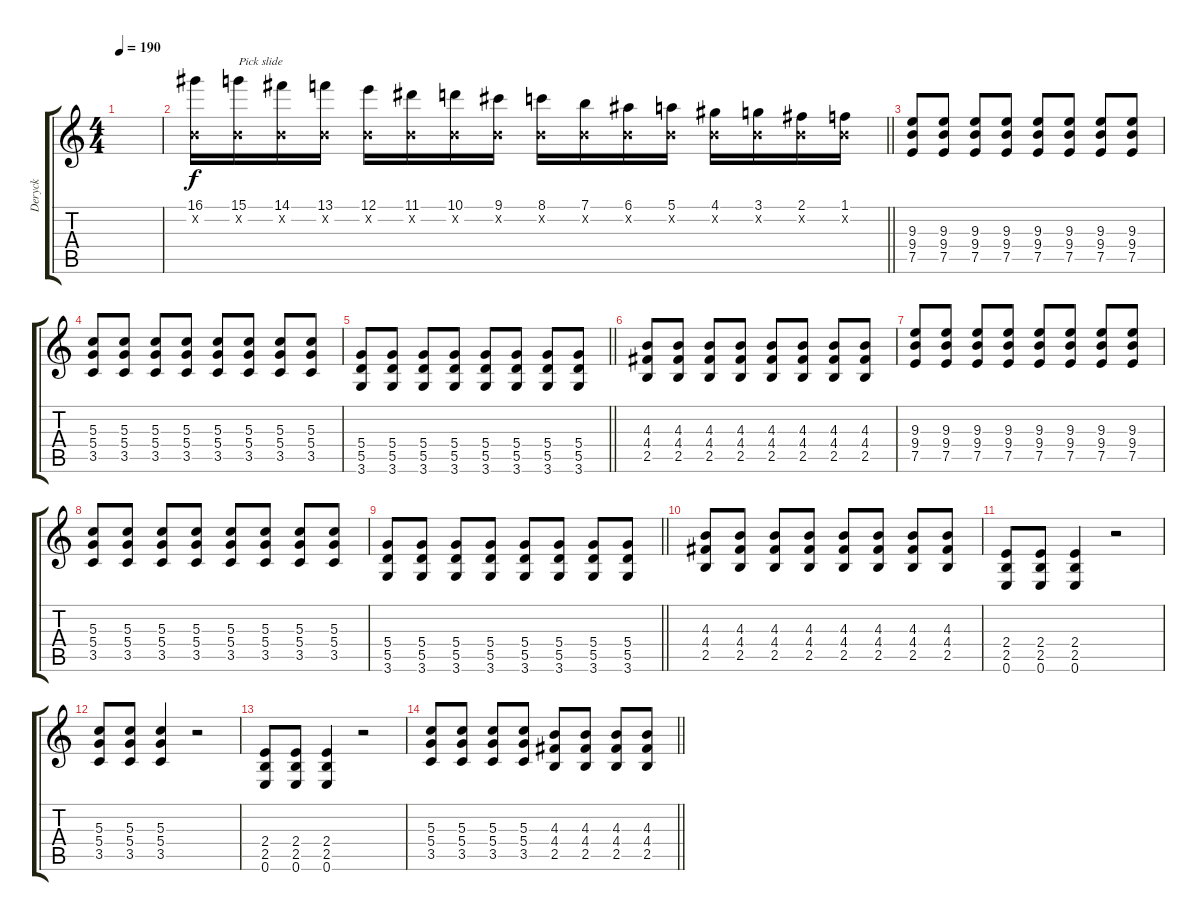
\track ("Deryck" "Deryck") {instrument overdrivenguitar}
\staff {score tabs}
\tuning (E4 B3 G3 D3 A2 E2) {hide}
\ts (4 4)
\tempo 190
\clef g2
\ks c
|
\barLineRight lightlight
(16.1 0.2{x}).16 (15.1 0.2{x}).16{txt "Pick slide"} (14.1 0.2{x}).16 (13.1 0.2{x}).16 (12.1 0.2{x}).16 (11.1 0.2{x}).16 (10.1 0.2{x}).16 (9.1 0.2{x}).16 (8.1 0.2{x}).16 (7.1 0.2{x}).16 (6.1 0.2{x}).16 (5.1 0.2{x}).16 (4.1 0.2{x}).16 (3.1 0.2{x}).16 (2.1 0.2{x}).16 (1.1 0.2{x}).16 |
(9.3 9.4 7.5).8{instrument distortionguitar} (9.3 9.4 7.5).8 (9.3 9.4 7.5).8 (9.3 9.4 7.5).8 (9.3 9.4 7.5).8 (9.3 9.4 7.5).8 (9.3 9.4 7.5).8 (9.3 9.4 7.5).8 |
(5.3 5.4 3.5).8 (5.3 5.4 3.5).8 (5.3 5.4 3.5).8 (5.3 5.4 3.5).8 (5.3 5.4 3.5).8 (5.3 5.4 3.5).8 (5.3 5.4 3.5).8 (5.3 5.4 3.5).8 |
\barLineRight lightlight
(5.4 5.5 3.6).8 (5.4 5.5 3.6).8 (5.4 5.5 3.6).8 (5.4 5.5 3.6).8 (5.4 5.5 3.6).8 (5.4 5.5 3.6).8 (5.4 5.5 3.6).8 (5.4 5.5 3.6).8 |
(4.3 4.4 2.5).8 (4.3 4.4 2.5).8 (4.3 4.4 2.5).8 (4.3 4.4 2.5).8 (4.3 4.4 2.5).8 (4.3 4.4 2.5).8 (4.3 4.4 2.5).8 (4.3 4.4 2.5).8 |
(9.3 9.4 7.5).8{instrument distortionguitar} (9.3 9.4 7.5).8 (9.3 9.4 7.5).8 (9.3 9.4 7.5).8 (9.3 9.4 7.5).8 (9.3 9.4 7.5).8 (9.3 9.4 7.5).8 (9.3 9.4 7.5).8 |
(5.3 5.4 3.5).8 (5.3 5.4 3.5).8 (5.3 5.4 3.5).8 (5.3 5.4 3.5).8 (5.3 5.4 3.5).8 (5.3 5.4 3.5).8 (5.3 5.4 3.5).8 (5.3 5.4 3.5).8 |
\barLineRight lightlight
(5.4 5.5 3.6).8 (5.4 5.5 3.6).8 (5.4 5.5 3.6).8 (5.4 5.5 3.6).8 (5.4 5.5 3.6).8 (5.4 5.5 3.6).8 (5.4 5.5 3.6).8 (5.4 5.5 3.6).8 |
(4.3 4.4 2.5).8 (4.3 4.4 2.5).8 (4.3 4.4 2.5).8 (4.3 4.4 2.5).8 (4.3 4.4 2.5).8 (4.3 4.4 2.5).8 (4.3 4.4 2.5).8 (4.3 4.4 2.5).8 |
(2.4 2.5 0.6).8 (2.4 2.5 0.6).8 (2.4 2.5 0.6).4 r.2 |
(5.3 5.4 3.5).8 (5.3 5.4 3.5).8 (5.3 5.4 3.5).4 r.2 |
(2.4 2.5 0.6).8 (2.4 2.5 0.6).8 (2.4 2.5 0.6).4 r.2 |
\barLineRight lightlight
(5.3 5.4 3.5).8 (5.3 5.4 3.5).8 (5.3 5.4 3.5).8 (5.3 5.4 3.5).8 (4.3 4.4 2.5).8 (4.3 4.4 2.5).8 (4.3 4.4 2.5).8 (4.3 4.4 2.5).8
